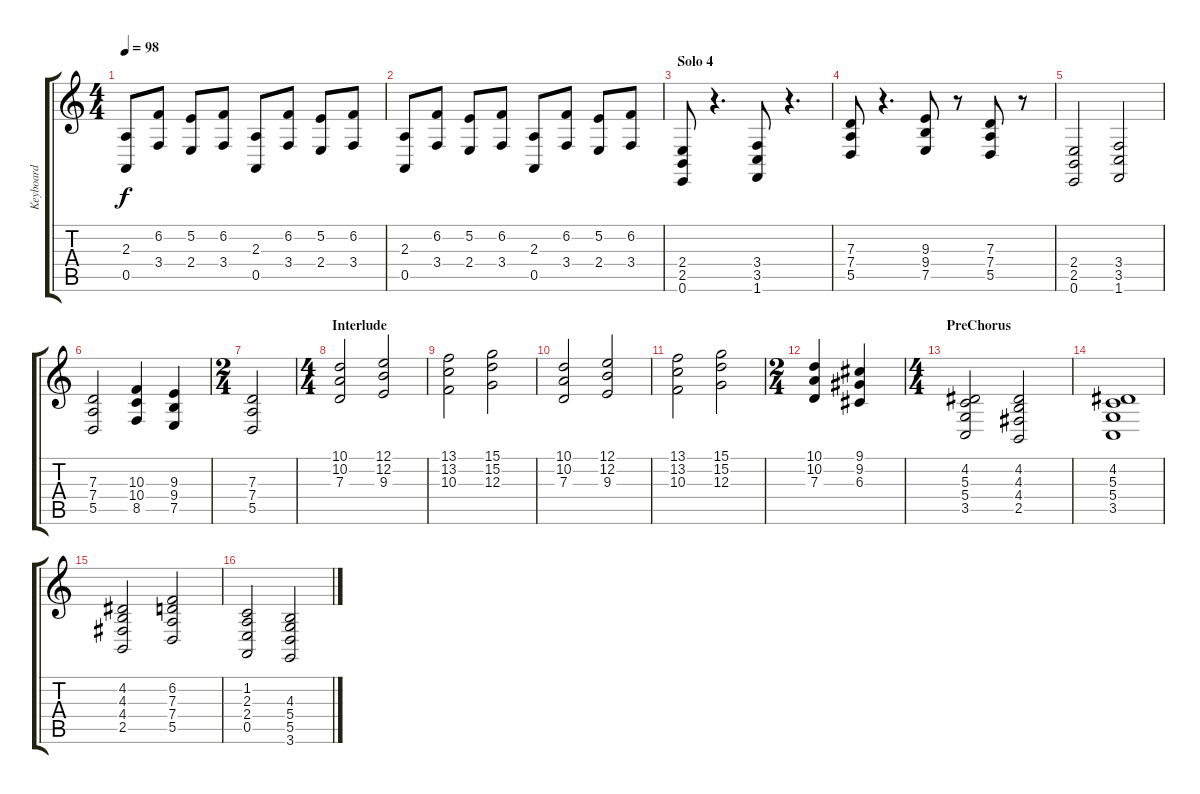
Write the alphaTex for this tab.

\track ("Keyboard" "Keyboard") {instrument brasssection}
\staff {score tabs}
\tuning (E4 B3 G3 D3 A2 E2) {hide}
\ts (4 4)
\tempo 98
\clef g2
\ks c
(2.3 0.5).8{dy f} (6.2 3.4).8 (5.2 2.4).8 (6.2 3.4).8 (2.3 0.5).8 (6.2 3.4).8 (5.2 2.4).8 (6.2 3.4).8 |
(2.3 0.5).8 (6.2 3.4).8 (5.2 2.4).8 (6.2 3.4).8 (2.3 0.5).8 (6.2 3.4).8 (5.2 2.4).8 (6.2 3.4).8 |
\section ("" "Solo 4")
(2.4 2.5 0.6).8{instrument synthstrings1} r.4{d} (3.4 3.5 1.6).8 r.4{d} |
(7.3 7.4 5.5).8 r.4{d} (9.3 9.4 7.5).8 r.8 (7.3 7.4 5.5).8 r.8 |
(2.4 2.5 0.6).2 (3.4 3.5 1.6).2 |
(7.3 7.4 5.5).2 (10.3 10.4 8.5).4 (9.3 9.4 7.5).4 |
\ts (2 4)
(7.3 7.4 5.5).2{instrument brasssection} |
\ts (4 4)
\section ("" "Interlude")
(10.1 10.2 7.3).2 (12.1 12.2 9.3).2 |
(13.1 13.2 10.3).2 (15.1 15.2 12.3).2 |
(10.1 10.2 7.3).2 (12.1 12.2 9.3).2 |
(13.1 13.2 10.3).2 (15.1 15.2 12.3).2 |
\ts (2 4)
(10.1 10.2 7.3).4 (9.1 9.2 6.3).4 |
\ts (4 4)
\section ("" "PreChorus")
(4.2 5.3 5.4 3.5).2 (4.2 4.3 4.4 2.5).2 |
(4.2 5.3 5.4 3.5).1 |
(4.2 4.3 4.4 2.5).2 (6.2 7.3 7.4 5.5).2 |
(1.2 2.3 2.4 0.5).2 (4.3 5.4 5.5 3.6).2
